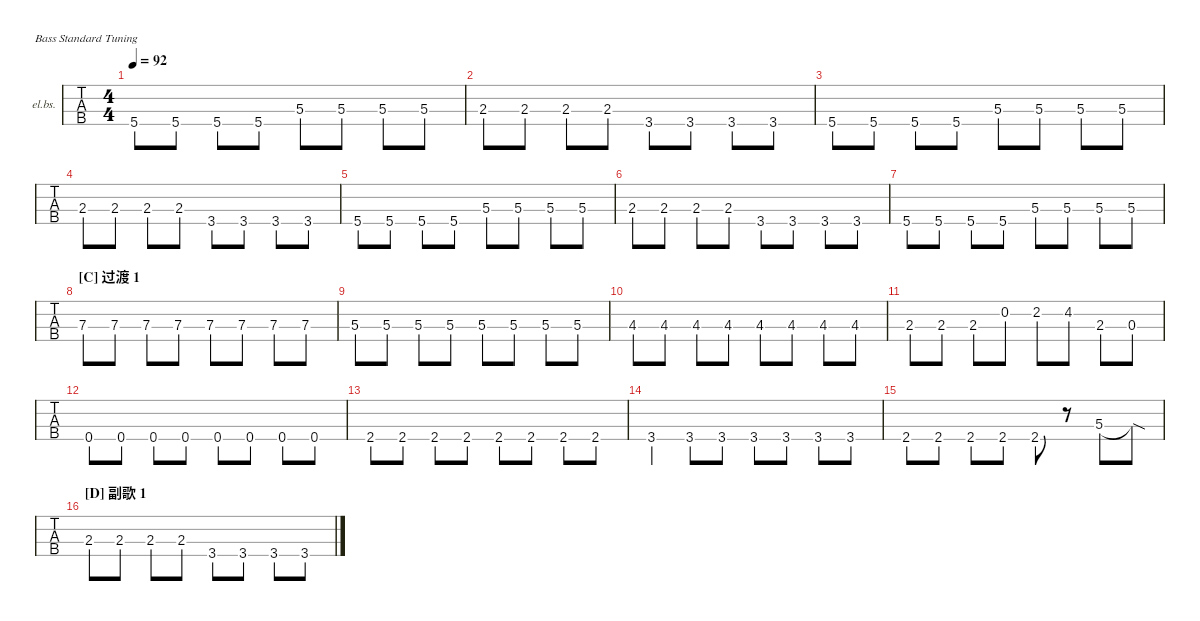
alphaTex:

\defaultSystemsLayout 4
\hideDynamics
\bracketExtendMode nobrackets
\firstSystemTrackNameOrientation horizontal
\otherSystemsTrackNameOrientation horizontal
\track ("低音吉他" "el.bs.") {instrument electricbassfinger}
\staff {tabs}
\tuning (G2 D2 A1 E1)
\ts (4 4)
\tempo 92
\clef f4
\ks d
5.4.8{dy mf} 5.4.8 5.4.8 5.4.8 5.3.8 5.3.8 5.3.8 5.3.8 |
2.3.8 2.3.8 2.3.8 2.3.8 3.4.8 3.4.8 3.4.8 3.4.8 |
5.4.8 5.4.8 5.4.8 5.4.8 5.3.8 5.3.8 5.3.8 5.3.8 |
2.3.8 2.3.8 2.3.8 2.3.8 3.4.8 3.4.8 3.4.8 3.4.8 |
5.4.8 5.4.8 5.4.8 5.4.8 5.3.8 5.3.8 5.3.8 5.3.8 |
2.3.8 2.3.8 2.3.8 2.3.8 3.4.8 3.4.8 3.4.8 3.4.8 |
5.4.8 5.4.8 5.4.8 5.4.8 5.3.8 5.3.8 5.3.8 5.3.8 |
\section ("C" "过渡 1")
7.3.8 7.3.8 7.3.8 7.3.8 7.3.8 7.3.8 7.3.8 7.3.8 |
5.3.8 5.3.8 5.3.8 5.3.8 5.3.8 5.3.8 5.3.8 5.3.8 |
4.3.8 4.3.8 4.3.8 4.3.8 4.3.8 4.3.8 4.3.8 4.3.8 |
2.3.8 2.3.8 2.3.8 0.2.8 2.2.8 4.2.8 2.3.8 0.3.8 |
0.4.8 0.4.8 0.4.8 0.4.8 0.4.8 0.4.8 0.4.8 0.4.8 |
2.4.8 2.4.8 2.4.8 2.4.8 2.4.8 2.4.8 2.4.8 2.4.8 |
3.4.4 3.4.8 3.4.8 3.4.8 3.4.8 3.4.8 3.4.8 |
2.4.8 2.4.8 2.4.8 2.4.8 2.4.8 r.8 5.3.8 5.3{sod t}.8 |
\section ("D" "副歌 1")
2.3.8 2.3.8 2.3.8 2.3.8 3.4.8 3.4.8 3.4.8 3.4.8
